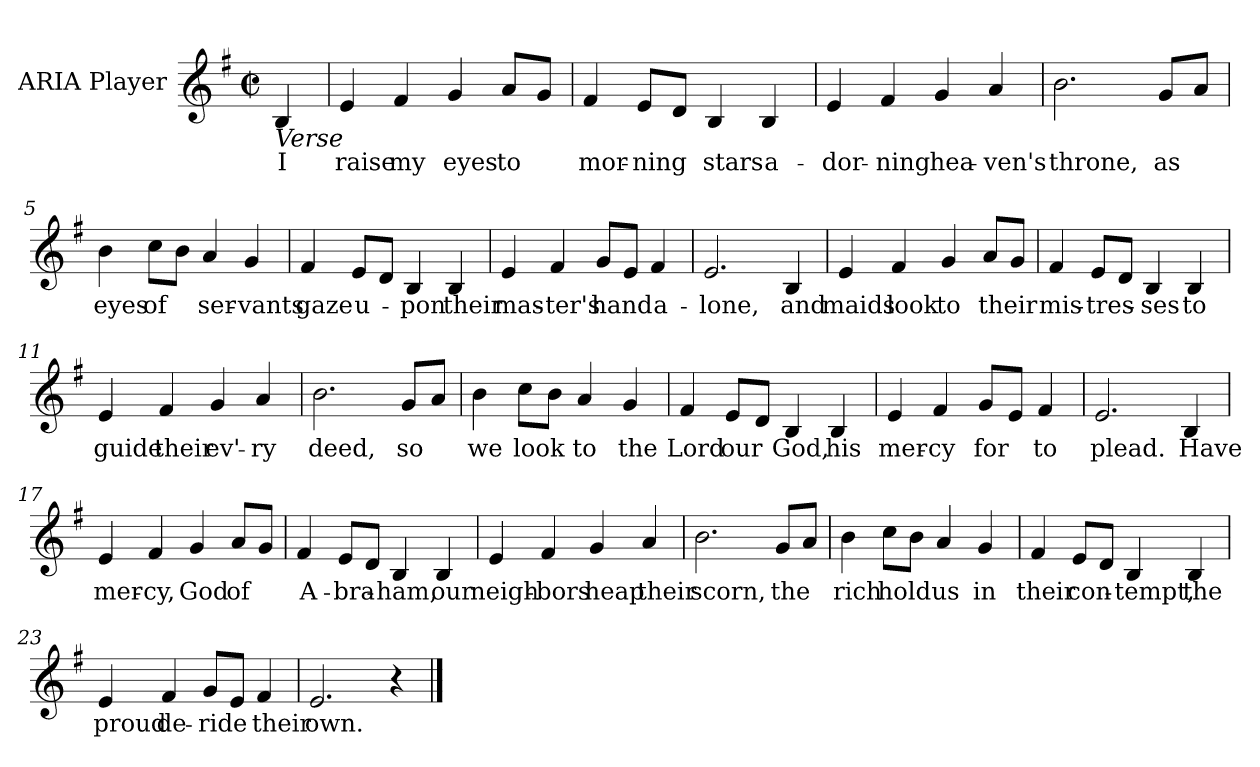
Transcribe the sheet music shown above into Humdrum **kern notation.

**kern	**text
*part1	*part1
*staff1	*staff1
*I"ARIA Player	*
*clefG2	*
*k[f#]	*
*M2/2	*
*met(c|)	*
=	=
!LO:TX:b:i:t=Verse	!
!	!LO:LY:b
4B/	I
=1	=1
!	!LO:LY:b
4e/	raise
!	!LO:LY:b
4f#/	my
!	!LO:LY:b
4g/	eyes
!	!LO:LY:b
8a/L	to
8g/J	.
=2	=2
!	!LO:LY:b
4f#/	mor-
!	!LO:LY:b
8e/L	-ning
8d/J	.
!	!LO:LY:b
4B/	stars
!	!LO:LY:b
4B/	a-
=3	=3
!	!LO:LY:b
4e/	-dor-
!	!LO:LY:b
4f#/	-ning
!	!LO:LY:b
4g/	hea-
!	!LO:LY:b
4a/	-ven's
!!LO:LB:g=z
=4	=4
!	!LO:LY:b
2.b\	throne,
!	!LO:LY:b
8g/L	as
8a/J	.
!!LO:LB:g=z
=5	=5
!	!LO:LY:b
4b\	eyes
!	!LO:LY:b
8cc\L	of
8b\J	.
!	!LO:LY:b
4a/	ser-
!	!LO:LY:b
4g/	-vants
=6	=6
!	!LO:LY:b
4f#/	gaze
!	!LO:LY:b
8e/L	u-
8d/J	.
!	!LO:LY:b
4B/	-pon
!	!LO:LY:b
4B/	their
=7	=7
!	!LO:LY:b
4e/	mas-
!	!LO:LY:b
4f#/	-ter's
!	!LO:LY:b
8g/L	hand
8e/J	.
!	!LO:LY:b
4f#/	a-
=8	=8
!	!LO:LY:b
2.e/	-lone,
!	!LO:LY:b
4B/	and
!!LO:LB:g=z
=9	=9
!	!LO:LY:b
4e/	maids
!	!LO:LY:b
4f#/	look
!	!LO:LY:b
4g/	to
!	!LO:LY:b
8a/L	their
8g/J	.
=10	=10
!	!LO:LY:b
4f#/	mis-
!	!LO:LY:b
8e/L	-tres-
8d/J	.
!	!LO:LY:b
4B/	-ses
!	!LO:LY:b
4B/	to
=11	=11
!	!LO:LY:b
4e/	guide
!	!LO:LY:b
4f#/	their
!	!LO:LY:b
4g/	ev'-
!	!LO:LY:b
4a/	-ry
=12	=12
!	!LO:LY:b
2.b\	deed,
!	!LO:LY:b
8g/L	so
8a/J	.
!!LO:LB:g=z
=13	=13
!	!LO:LY:b
4b\	we
!	!LO:LY:b
8cc\L	look
8b\J	.
!	!LO:LY:b
4a/	to
!	!LO:LY:b
4g/	the
=14	=14
!	!LO:LY:b
4f#/	Lord
!	!LO:LY:b
8e/L	our
8d/J	.
!	!LO:LY:b
4B/	God,
!	!LO:LY:b
4B/	his
=15	=15
!	!LO:LY:b
4e/	mer-
!	!LO:LY:b
4f#/	-cy
!	!LO:LY:b
8g/L	for
8e/J	.
!	!LO:LY:b
4f#/	to
=16	=16
!	!LO:LY:b
2.e/	plead.
!	!LO:LY:b
4B/	Have
!!LO:LB:g=z
=17	=17
!	!LO:LY:b
4e/	mer-
!	!LO:LY:b
4f#/	-cy,
!	!LO:LY:b
4g/	God
!	!LO:LY:b
8a/L	of
8g/J	.
=18	=18
!	!LO:LY:b
4f#/	A-
!	!LO:LY:b
8e/L	-bra-
8d/J	.
!	!LO:LY:b
4B/	-ham,
!	!LO:LY:b
4B/	our
=19	=19
!	!LO:LY:b
4e/	neigh-
!	!LO:LY:b
4f#/	-bors
!	!LO:LY:b
4g/	heap
!	!LO:LY:b
4a/	their
=20	=20
!	!LO:LY:b
2.b\	scorn,
!	!LO:LY:b
8g/L	the
8a/J	.
!!LO:LB:g=z
=21	=21
!	!LO:LY:b
4b\	rich
!	!LO:LY:b
8cc\L	hold
8b\J	.
!	!LO:LY:b
4a/	us
!	!LO:LY:b
4g/	in
=22	=22
!	!LO:LY:b
4f#/	their
!	!LO:LY:b
8e/L	con-
8d/J	.
!	!LO:LY:b
4B/	-tempt,
!	!LO:LY:b
4B/	the
=23	=23
!	!LO:LY:b
4e/	proud
!	!LO:LY:b
4f#/	de-
!	!LO:LY:b
8g/L	-ride
8e/J	.
!	!LO:LY:b
4f#/	their
=24	=24
!	!LO:LY:b
2.e/	own.
4r	.
==	==
*-	*-
